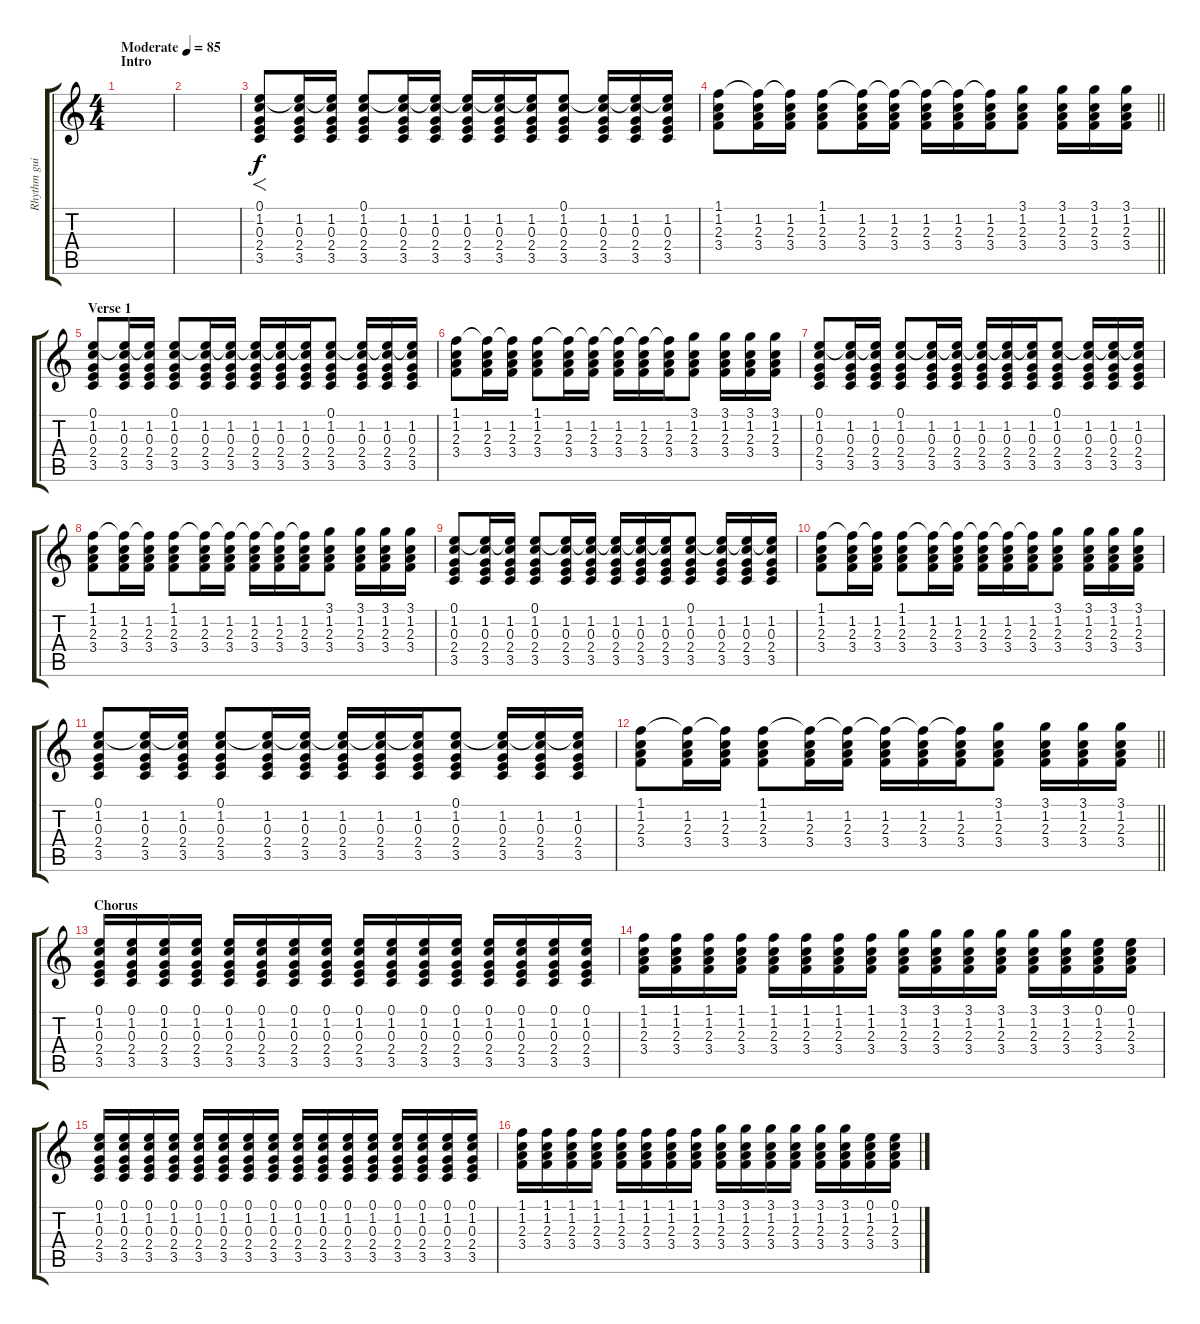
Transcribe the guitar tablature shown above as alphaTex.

\track ("Rhythm guitar" "Rhythm gui") {instrument acousticguitarnylon}
\staff {score tabs}
\tuning (E4 B3 G3 D3 A2 E2) {hide}
\ts (4 4)
\section ("" "Intro")
\tempo (85 "Moderate")
\clef g2
\ks c
|
|
(0.1 1.2 0.3 2.4 3.5).8{f} (0.1{t} 1.2 0.3 2.4 3.5).16 (0.1{t} 1.2 0.3 2.4 3.5).16 (0.1 1.2 0.3 2.4 3.5).8 (0.1{t} 1.2 0.3 2.4 3.5).16 (0.1{t} 1.2 0.3 2.4 3.5).16 (0.1{t} 1.2 0.3 2.4 3.5).16 (0.1{t} 1.2 0.3 2.4 3.5).16 (0.1{t} 1.2 0.3 2.4 3.5).16 (0.1 1.2 0.3 2.4 3.5).8 (0.1{t} 1.2 0.3 2.4 3.5).16 (0.1{t} 1.2 0.3 2.4 3.5).16 (0.1{t} 1.2 0.3 2.4 3.5).16 |
\barLineRight lightlight
(1.1 1.2 2.3 3.4).8 (1.1{t} 1.2 2.3 3.4).16 (1.1{t} 1.2 2.3 3.4).16 (1.1 1.2 2.3 3.4).8 (1.1{t} 1.2 2.3 3.4).16 (1.1{t} 1.2 2.3 3.4).16 (1.1{t} 1.2 2.3 3.4).16 (1.1{t} 1.2 2.3 3.4).16 (1.1{t} 1.2 2.3 3.4).16 (3.1 1.2 2.3 3.4).8 (3.1 1.2 2.3 3.4).16 (3.1 1.2 2.3 3.4).16 (3.1 1.2 2.3 3.4).16 |
\section ("" "Verse 1")
(0.1 1.2 0.3 2.4 3.5).8 (0.1{t} 1.2 0.3 2.4 3.5).16 (0.1{t} 1.2 0.3 2.4 3.5).16 (0.1 1.2 0.3 2.4 3.5).8 (0.1{t} 1.2 0.3 2.4 3.5).16 (0.1{t} 1.2 0.3 2.4 3.5).16 (0.1{t} 1.2 0.3 2.4 3.5).16 (0.1{t} 1.2 0.3 2.4 3.5).16 (0.1{t} 1.2 0.3 2.4 3.5).16 (0.1 1.2 0.3 2.4 3.5).8 (0.1{t} 1.2 0.3 2.4 3.5).16 (0.1{t} 1.2 0.3 2.4 3.5).16 (0.1{t} 1.2 0.3 2.4 3.5).16 |
(1.1 1.2 2.3 3.4).8 (1.1{t} 1.2 2.3 3.4).16 (1.1{t} 1.2 2.3 3.4).16 (1.1 1.2 2.3 3.4).8 (1.1{t} 1.2 2.3 3.4).16 (1.1{t} 1.2 2.3 3.4).16 (1.1{t} 1.2 2.3 3.4).16 (1.1{t} 1.2 2.3 3.4).16 (1.1{t} 1.2 2.3 3.4).16 (3.1 1.2 2.3 3.4).8 (3.1 1.2 2.3 3.4).16 (3.1 1.2 2.3 3.4).16 (3.1 1.2 2.3 3.4).16 |
(0.1 1.2 0.3 2.4 3.5).8 (0.1{t} 1.2 0.3 2.4 3.5).16 (0.1{t} 1.2 0.3 2.4 3.5).16 (0.1 1.2 0.3 2.4 3.5).8 (0.1{t} 1.2 0.3 2.4 3.5).16 (0.1{t} 1.2 0.3 2.4 3.5).16 (0.1{t} 1.2 0.3 2.4 3.5).16 (0.1{t} 1.2 0.3 2.4 3.5).16 (0.1{t} 1.2 0.3 2.4 3.5).16 (0.1 1.2 0.3 2.4 3.5).8 (0.1{t} 1.2 0.3 2.4 3.5).16 (0.1{t} 1.2 0.3 2.4 3.5).16 (0.1{t} 1.2 0.3 2.4 3.5).16 |
(1.1 1.2 2.3 3.4).8 (1.1{t} 1.2 2.3 3.4).16 (1.1{t} 1.2 2.3 3.4).16 (1.1 1.2 2.3 3.4).8 (1.1{t} 1.2 2.3 3.4).16 (1.1{t} 1.2 2.3 3.4).16 (1.1{t} 1.2 2.3 3.4).16 (1.1{t} 1.2 2.3 3.4).16 (1.1{t} 1.2 2.3 3.4).16 (3.1 1.2 2.3 3.4).8 (3.1 1.2 2.3 3.4).16 (3.1 1.2 2.3 3.4).16 (3.1 1.2 2.3 3.4).16 |
(0.1 1.2 0.3 2.4 3.5).8 (0.1{t} 1.2 0.3 2.4 3.5).16 (0.1{t} 1.2 0.3 2.4 3.5).16 (0.1 1.2 0.3 2.4 3.5).8 (0.1{t} 1.2 0.3 2.4 3.5).16 (0.1{t} 1.2 0.3 2.4 3.5).16 (0.1{t} 1.2 0.3 2.4 3.5).16 (0.1{t} 1.2 0.3 2.4 3.5).16 (0.1{t} 1.2 0.3 2.4 3.5).16 (0.1 1.2 0.3 2.4 3.5).8 (0.1{t} 1.2 0.3 2.4 3.5).16 (0.1{t} 1.2 0.3 2.4 3.5).16 (0.1{t} 1.2 0.3 2.4 3.5).16 |
(1.1 1.2 2.3 3.4).8 (1.1{t} 1.2 2.3 3.4).16 (1.1{t} 1.2 2.3 3.4).16 (1.1 1.2 2.3 3.4).8 (1.1{t} 1.2 2.3 3.4).16 (1.1{t} 1.2 2.3 3.4).16 (1.1{t} 1.2 2.3 3.4).16 (1.1{t} 1.2 2.3 3.4).16 (1.1{t} 1.2 2.3 3.4).16 (3.1 1.2 2.3 3.4).8 (3.1 1.2 2.3 3.4).16 (3.1 1.2 2.3 3.4).16 (3.1 1.2 2.3 3.4).16 |
(0.1 1.2 0.3 2.4 3.5).8 (0.1{t} 1.2 0.3 2.4 3.5).16 (0.1{t} 1.2 0.3 2.4 3.5).16 (0.1 1.2 0.3 2.4 3.5).8 (0.1{t} 1.2 0.3 2.4 3.5).16 (0.1{t} 1.2 0.3 2.4 3.5).16 (0.1{t} 1.2 0.3 2.4 3.5).16 (0.1{t} 1.2 0.3 2.4 3.5).16 (0.1{t} 1.2 0.3 2.4 3.5).16 (0.1 1.2 0.3 2.4 3.5).8 (0.1{t} 1.2 0.3 2.4 3.5).16 (0.1{t} 1.2 0.3 2.4 3.5).16 (0.1{t} 1.2 0.3 2.4 3.5).16 |
\barLineRight lightlight
(1.1 1.2 2.3 3.4).8 (1.1{t} 1.2 2.3 3.4).16 (1.1{t} 1.2 2.3 3.4).16 (1.1 1.2 2.3 3.4).8 (1.1{t} 1.2 2.3 3.4).16 (1.1{t} 1.2 2.3 3.4).16 (1.1{t} 1.2 2.3 3.4).16 (1.1{t} 1.2 2.3 3.4).16 (1.1{t} 1.2 2.3 3.4).16 (3.1 1.2 2.3 3.4).8 (3.1 1.2 2.3 3.4).16 (3.1 1.2 2.3 3.4).16 (3.1 1.2 2.3 3.4).16 |
\section ("" "Chorus")
(0.1 1.2 0.3 2.4 3.5).16 (0.1 1.2 0.3 2.4 3.5).16 (0.1 1.2 0.3 2.4 3.5).16 (0.1 1.2 0.3 2.4 3.5).16 (0.1 1.2 0.3 2.4 3.5).16 (0.1 1.2 0.3 2.4 3.5).16 (0.1 1.2 0.3 2.4 3.5).16 (0.1 1.2 0.3 2.4 3.5).16 (0.1 1.2 0.3 2.4 3.5).16 (0.1 1.2 0.3 2.4 3.5).16 (0.1 1.2 0.3 2.4 3.5).16 (0.1 1.2 0.3 2.4 3.5).16 (0.1 1.2 0.3 2.4 3.5).16 (0.1 1.2 0.3 2.4 3.5).16 (0.1 1.2 0.3 2.4 3.5).16 (0.1 1.2 0.3 2.4 3.5).16 |
(1.1 1.2 2.3 3.4).16 (1.1 1.2 2.3 3.4).16 (1.1 1.2 2.3 3.4).16 (1.1 1.2 2.3 3.4).16 (1.1 1.2 2.3 3.4).16 (1.1 1.2 2.3 3.4).16 (1.1 1.2 2.3 3.4).16 (1.1 1.2 2.3 3.4).16 (3.1 1.2 2.3 3.4).16 (3.1 1.2 2.3 3.4).16 (3.1 1.2 2.3 3.4).16 (3.1 1.2 2.3 3.4).16 (3.1 1.2 2.3 3.4).16 (3.1 1.2 2.3 3.4).16 (0.1 1.2 2.3 3.4).16 (0.1 1.2 2.3 3.4).16 |
(0.1 1.2 0.3 2.4 3.5).16 (0.1 1.2 0.3 2.4 3.5).16 (0.1 1.2 0.3 2.4 3.5).16 (0.1 1.2 0.3 2.4 3.5).16 (0.1 1.2 0.3 2.4 3.5).16 (0.1 1.2 0.3 2.4 3.5).16 (0.1 1.2 0.3 2.4 3.5).16 (0.1 1.2 0.3 2.4 3.5).16 (0.1 1.2 0.3 2.4 3.5).16 (0.1 1.2 0.3 2.4 3.5).16 (0.1 1.2 0.3 2.4 3.5).16 (0.1 1.2 0.3 2.4 3.5).16 (0.1 1.2 0.3 2.4 3.5).16 (0.1 1.2 0.3 2.4 3.5).16 (0.1 1.2 0.3 2.4 3.5).16 (0.1 1.2 0.3 2.4 3.5).16 |
(1.1 1.2 2.3 3.4).16 (1.1 1.2 2.3 3.4).16 (1.1 1.2 2.3 3.4).16 (1.1 1.2 2.3 3.4).16 (1.1 1.2 2.3 3.4).16 (1.1 1.2 2.3 3.4).16 (1.1 1.2 2.3 3.4).16 (1.1 1.2 2.3 3.4).16 (3.1 1.2 2.3 3.4).16 (3.1 1.2 2.3 3.4).16 (3.1 1.2 2.3 3.4).16 (3.1 1.2 2.3 3.4).16 (3.1 1.2 2.3 3.4).16 (3.1 1.2 2.3 3.4).16 (0.1 1.2 2.3 3.4).16 (0.1 1.2 2.3 3.4).16
